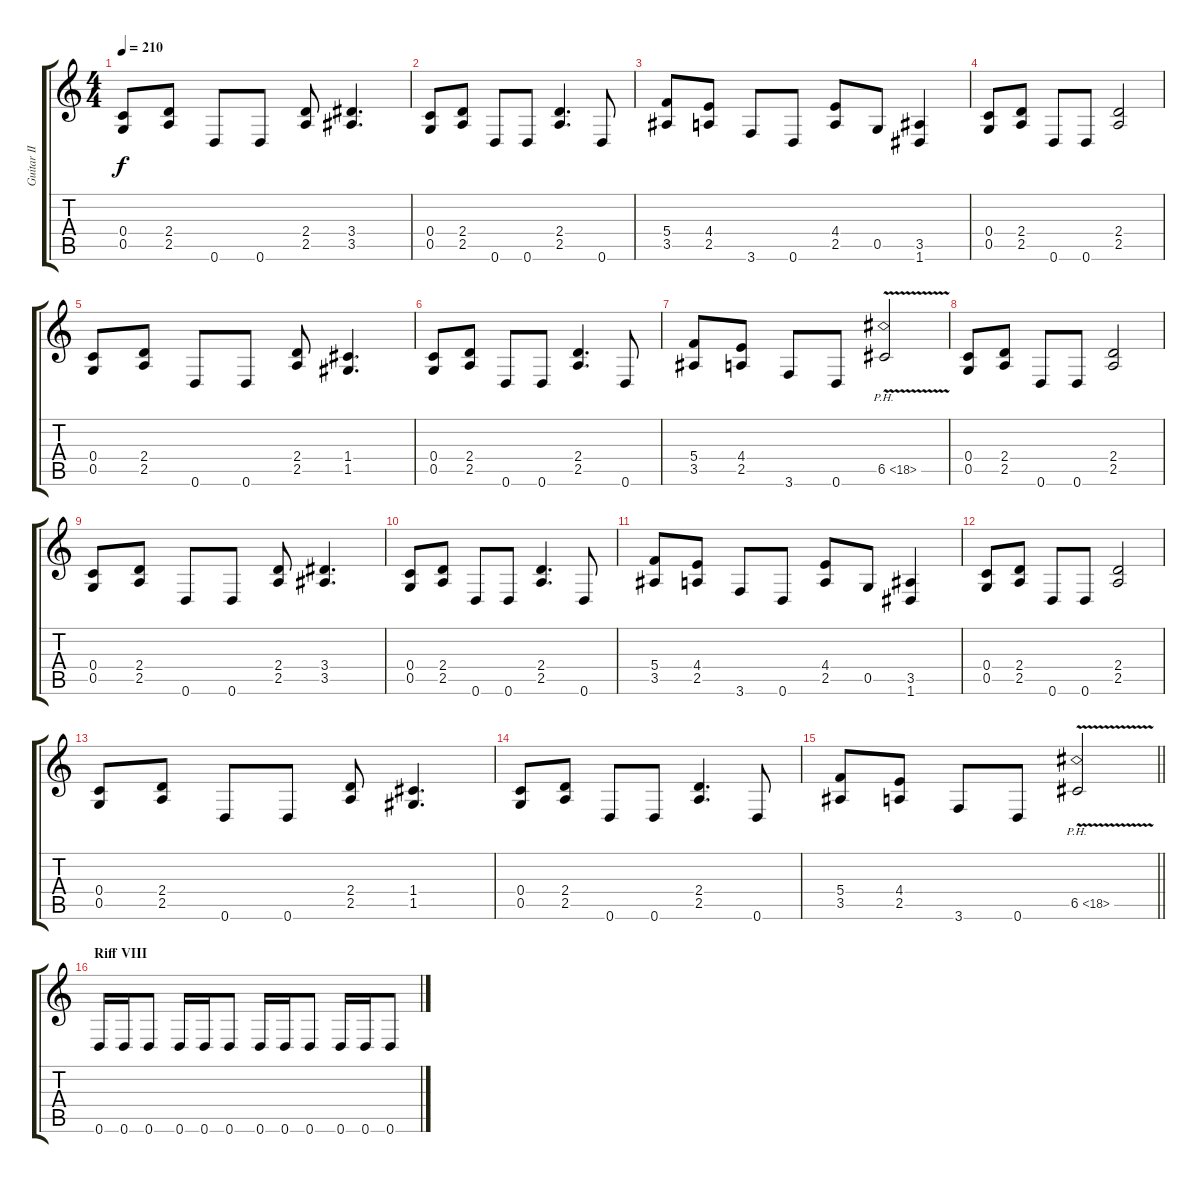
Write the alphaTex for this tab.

\track ("Guitar II" "Guitar II") {instrument distortionguitar}
\staff {score tabs}
\tuning (D4 A3 F3 C3 G2 D2) {hide}
\ts (4 4)
\tempo 210
\clef g2
\ks c
(0.4 0.5).8{dy f} (2.4 2.5).8 0.6.8 0.6.8 (2.4 2.5).8 (3.4 3.5).4{d} |
(0.4 0.5).8 (2.4 2.5).8 0.6.8 0.6.8 (2.4 2.5).4{d} 0.6.8 |
(5.4 3.5).8 (4.4 2.5).8 3.6.8 0.6.8 (4.4 2.5).8 0.5.8 (3.5 1.6).4 |
(0.4 0.5).8 (2.4 2.5).8 0.6.8 0.6.8 (2.4 2.5).2 |
(0.4 0.5).8 (2.4 2.5).8 0.6.8 0.6.8 (2.4 2.5).8 (1.4 1.5).4{d} |
(0.4 0.5).8 (2.4 2.5).8 0.6.8 0.6.8 (2.4 2.5).4{d} 0.6.8 |
(5.4 3.5).8 (4.4 2.5).8 3.6.8 0.6.8 6.5{ph 12 v}.2 |
(0.4 0.5).8 (2.4 2.5).8 0.6.8 0.6.8 (2.4 2.5).2 |
(0.4 0.5).8 (2.4 2.5).8 0.6.8 0.6.8 (2.4 2.5).8 (3.4 3.5).4{d} |
(0.4 0.5).8 (2.4 2.5).8 0.6.8 0.6.8 (2.4 2.5).4{d} 0.6.8 |
(5.4 3.5).8 (4.4 2.5).8 3.6.8 0.6.8 (4.4 2.5).8 0.5.8 (3.5 1.6).4 |
(0.4 0.5).8 (2.4 2.5).8 0.6.8 0.6.8 (2.4 2.5).2 |
(0.4 0.5).8 (2.4 2.5).8 0.6.8 0.6.8 (2.4 2.5).8 (1.4 1.5).4{d} |
(0.4 0.5).8 (2.4 2.5).8 0.6.8 0.6.8 (2.4 2.5).4{d} 0.6.8 |
\barLineRight lightlight
(5.4 3.5).8 (4.4 2.5).8 3.6.8 0.6.8 6.5{ph 12 v}.2 |
\section ("" "Riff VIII")
0.6.16 0.6.16 0.6.8 0.6.16 0.6.16 0.6.8 0.6.16 0.6.16 0.6.8 0.6.16 0.6.16 0.6.8
